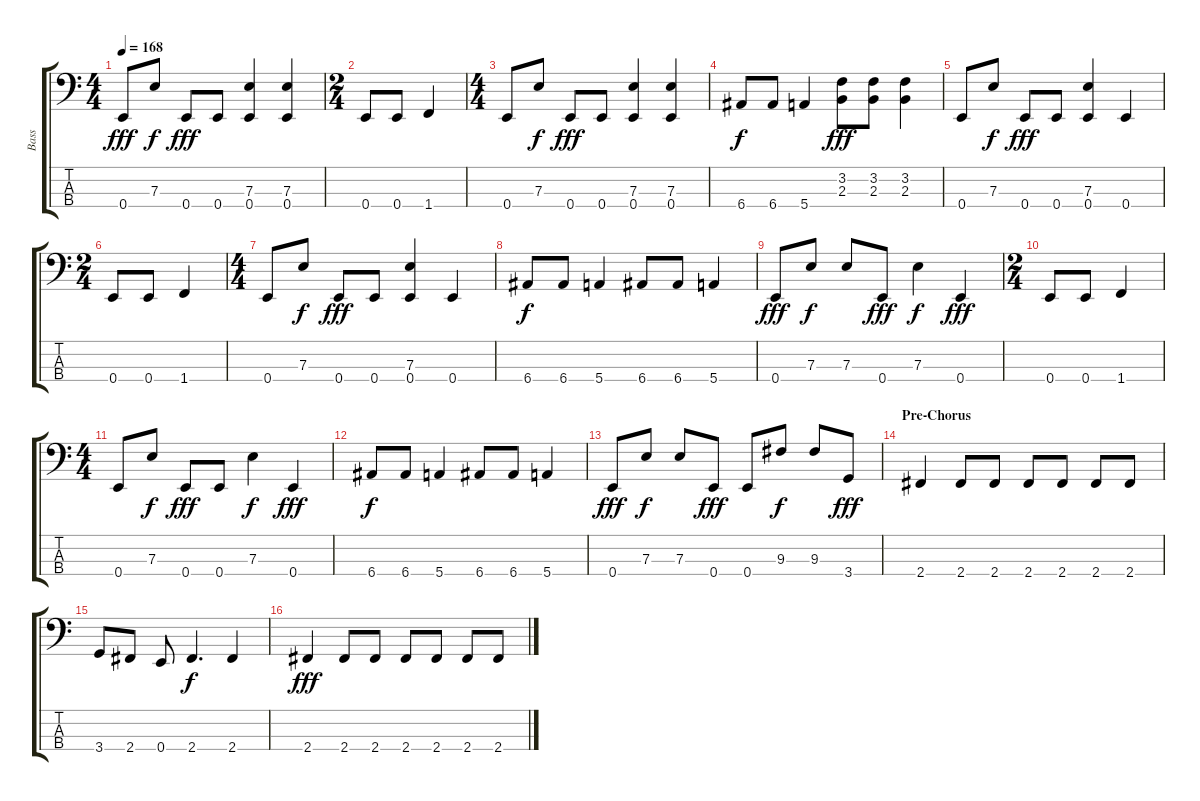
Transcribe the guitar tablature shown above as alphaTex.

\track ("Bass" "Bass") {instrument electricbasspick}
\staff {score tabs}
\tuning (G2 D2 A1 E1) {hide}
\ts (4 4)
\tempo 168
\clef f4
\ks c
0.4.8{dy fff} 7.3.8{dy f} 0.4.8{dy fff} 0.4.8 (7.3 0.4).4 (7.3 0.4).4 |
\ts (2 4)
0.4.8 0.4.8 1.4.4 |
\ts (4 4)
0.4.8 7.3.8{dy f} 0.4.8{dy fff} 0.4.8 (7.3 0.4).4 (7.3 0.4).4 |
6.4.8{dy f} 6.4.8 5.4.4 (3.2 2.3).8{dy fff} (3.2 2.3).8 (3.2 2.3).4 |
0.4.8 7.3.8{dy f} 0.4.8{dy fff} 0.4.8 (7.3 0.4).4 0.4.4 |
\ts (2 4)
0.4.8 0.4.8 1.4.4 |
\ts (4 4)
0.4.8 7.3.8{dy f} 0.4.8{dy fff} 0.4.8 (7.3 0.4).4 0.4.4 |
6.4.8{dy f} 6.4.8 5.4.4 6.4.8 6.4.8 5.4.4 |
0.4.8{dy fff} 7.3.8{dy f} 7.3.8 0.4.8{dy fff} 7.3.4{dy f} 0.4.4{dy fff} |
\ts (2 4)
0.4.8 0.4.8 1.4.4 |
\ts (4 4)
0.4.8 7.3.8{dy f} 0.4.8{dy fff} 0.4.8 7.3.4{dy f} 0.4.4{dy fff} |
6.4.8{dy f} 6.4.8 5.4.4 6.4.8 6.4.8 5.4.4 |
0.4.8{dy fff} 7.3.8{dy f} 7.3.8 0.4.8{dy fff} 0.4.8 9.3.8{dy f} 9.3.8 3.4.8{dy fff} |
\section ("" "Pre-Chorus")
2.4.4 2.4.8 2.4.8 2.4.8 2.4.8 2.4.8 2.4.8 |
3.4.8 2.4.8 0.4.8 2.4.4{d dy f} 2.4.4 |
2.4.4{dy fff} 2.4.8 2.4.8 2.4.8 2.4.8 2.4.8 2.4.8
